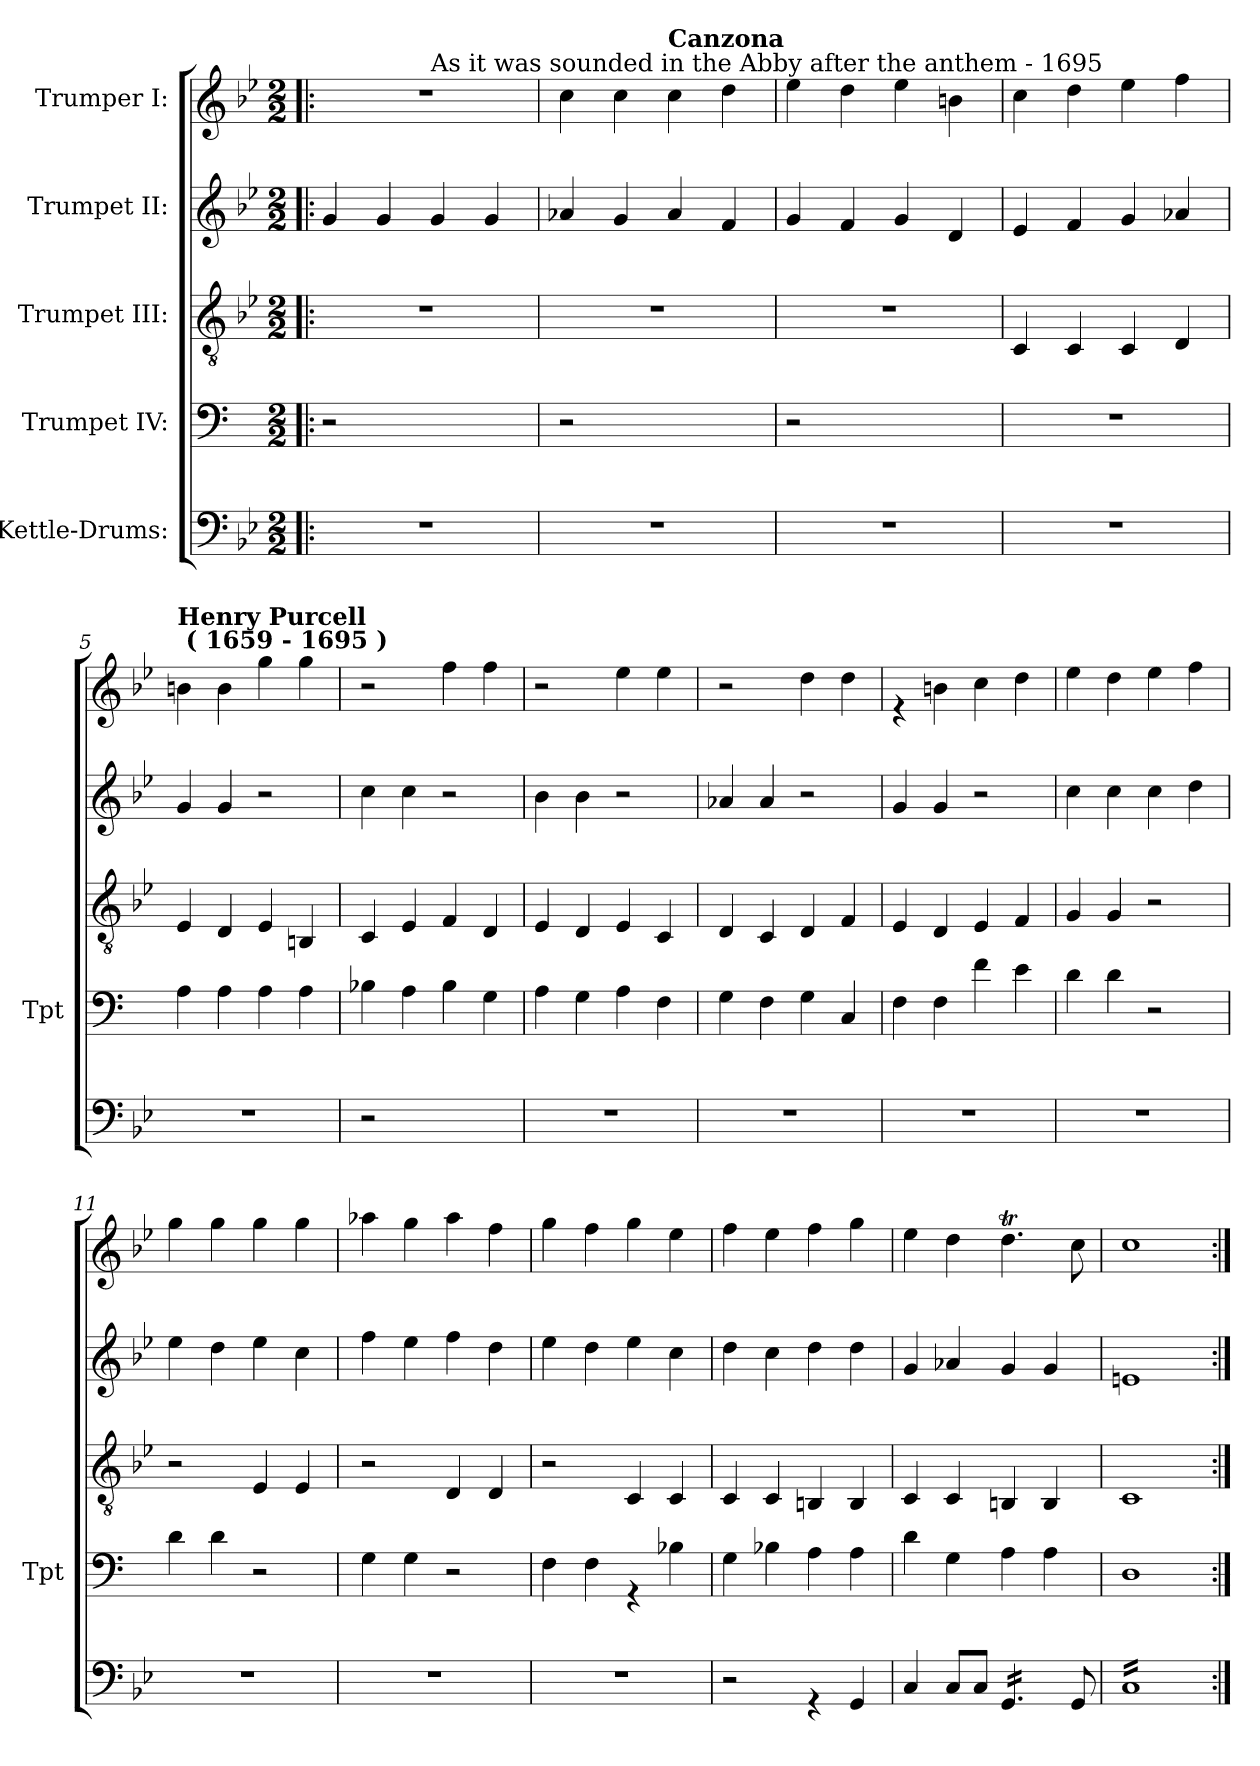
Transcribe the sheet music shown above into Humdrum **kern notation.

**kern	**kern	**kern	**kern	**kern
*part5	*part4	*part3	*part2	*part1
*staff5	*staff4	*staff3	*staff2	*staff1
*I"Kettle-Drums:	*I"Trumpet IV:	*I"Trumpet III:	*I"Trumpet II:	*I"Trumper I:
*	*I'Tpt	*	*	*
*clefF4	*clefF4	*clefGv2	*clefG2	*clefG2
*	*ITrd1c2	*	*	*
*k[b-e-]	*k[b-e-]	*k[b-e-]	*k[b-e-]	*k[b-e-]
*B-:	*B-:	*B-:	*B-:	*B-:
*M2/2	*M2/2	*M2/2	*M2/2	*M2/2
=1!|:	=1!|:	=1!|:	=1!|:	=1!|:
!	!	!	!	!LO:TX:a:B:t=Edited by John Henry Fowler
!	!	!	!	!LO:TX:a:t=Revision&colon;  11 - 8 - 99
*	*	*	*	*^
1r	2r	1r	4g/	1r	2ryy
.	.	.	4g/	.	.
!	!	!	!	!	!LO:TX:a:t=As it was sounded in the Abby after the anthem - 1695
.	2ryy	.	4g/	.	2ryy
.	.	.	4g/	.	.
=2	=2	=2	=2	=2	=2
!	!	!	!	!LO:TX:a:t=From Funeral Of Queen Mary	!
*	*	*	*	*v	*v
1r	2r	1r	4a-X/	4cc\
.	.	.	4g/	4cc\
!	!	!	!	!LO:TX:a:B:t=Canzona
.	2ryy	.	4a-/	4cc\
.	.	.	4f/	4dd\
=3	=3	=3	=3	=3
1r	2r	1r	4g/	4ee-\
.	.	.	4f/	4dd\
.	2ryy	.	4g/	4ee-\
.	.	.	4d/	4bn\
=4	=4	=4	=4	=4
1r	1r	4C/	4e-/	4cc\
.	.	4C/	4f/	4dd\
.	.	4C/	4g/	4ee-\
.	.	4D/	4a-X/	4ff\
=5	=5	=5	=5	=5
!	!	!	!	!LO:TX:a:B:t=Henry Purcell \n ( 1659 - 1695 )
1r	4G\	4E-/	4g/	4bn\
.	4G\	4D/	4g/	4b\
.	4G\	4E-/	2r	4gg\
.	4G\	4BBn/	.	4gg\
!!LO:LB:g=z
=6	=6	=6	=6	=6
2r	4A-X\	4C/	4cc\	2r
.	4G\	4E-/	4cc\	.
2ryy	4A-\	4F/	2r	4ff\
.	4F\	4D/	.	4ff\
=7	=7	=7	=7	=7
1r	4G\	4E-/	4b-\	2r
.	4F\	4D/	4b-\	.
.	4G\	4E-/	2r	4ee-\
.	4E-\	4C/	.	4ee-\
=8	=8	=8	=8	=8
1r	4F\	4D/	4a-X/	2r
.	4E-\	4C/	4a-/	.
.	4F\	4D/	2r	4dd\
.	4BB-/	4F/	.	4dd\
=9	=9	=9	=9	=9
1r	4E-\	4E-/	4g/	4re
.	4E-\	4D/	4g/	4bn\
.	4e-\	4E-/	2r	4cc\
.	4d\	4F/	.	4dd\
=10	=10	=10	=10	=10
1r	4c\	4G/	4cc\	4ee-\
.	4c\	4G/	4cc\	4dd\
.	2r	2r	4cc\	4ee-\
.	.	.	4dd\	4ff\
!!LO:LB:g=z
=11	=11	=11	=11	=11
1r	4c\	2r	4ee-\	4gg\
.	4c\	.	4dd\	4gg\
.	2r	4E-/	4ee-\	4gg\
.	.	4E-/	4cc\	4gg\
=12	=12	=12	=12	=12
1r	4F\	2r	4ff\	4aa-X\
.	4F\	.	4ee-\	4gg\
.	2r	4D/	4ff\	4aa-\
.	.	4D/	4dd\	4ff\
=13	=13	=13	=13	=13
1r	4E-\	2r	4ee-\	4gg\
.	4E-\	.	4dd\	4ff\
.	4rGG	4C/	4ee-\	4gg\
.	4A-X\	4C/	4cc\	4ee-\
=14	=14	=14	=14	=14
2r	4F\	4C/	4dd\	4ff\
.	4A-X\	4C/	4cc\	4ee-\
4rGG	4G\	4BBn/	4dd\	4ff\
4GG/	4G\	4BB/	4dd\	4gg\
=15	=15	=15	=15	=15
4C/	4c\	4C/	4g/	4ee-\
8C/L	4F\	4C/	4a-X/	4dd\
8C/J	.	.	.	.
*tremolo	*	*	*	*
16GG/LL	4G\	4BBn/	4g/	4.ddt\
16GG/	.	.	.	.
16GG/	.	.	.	.
16GG/	.	.	.	.
16GG/	4G\	4BB/	4g/	.
16GG/JJ	.	.	.	.
*Xtremolo	*	*	*	*
8GG/	.	.	.	8cc\
=16	=16	=16	=16	=16
*tremolo	*	*	*	*
16CLL	1C	1C	1en	1cc
16C	.	.	.	.
16C	.	.	.	.
16C	.	.	.	.
16C	.	.	.	.
16C	.	.	.	.
16C	.	.	.	.
16C	.	.	.	.
16C	.	.	.	.
16C	.	.	.	.
16C	.	.	.	.
16C	.	.	.	.
16C	.	.	.	.
16C	.	.	.	.
16C	.	.	.	.
16CJJ	.	.	.	.
*Xtremolo	*	*	*	*
=:|!	=:|!	=:|!	=:|!	=:|!
*-	*-	*-	*-	*-
